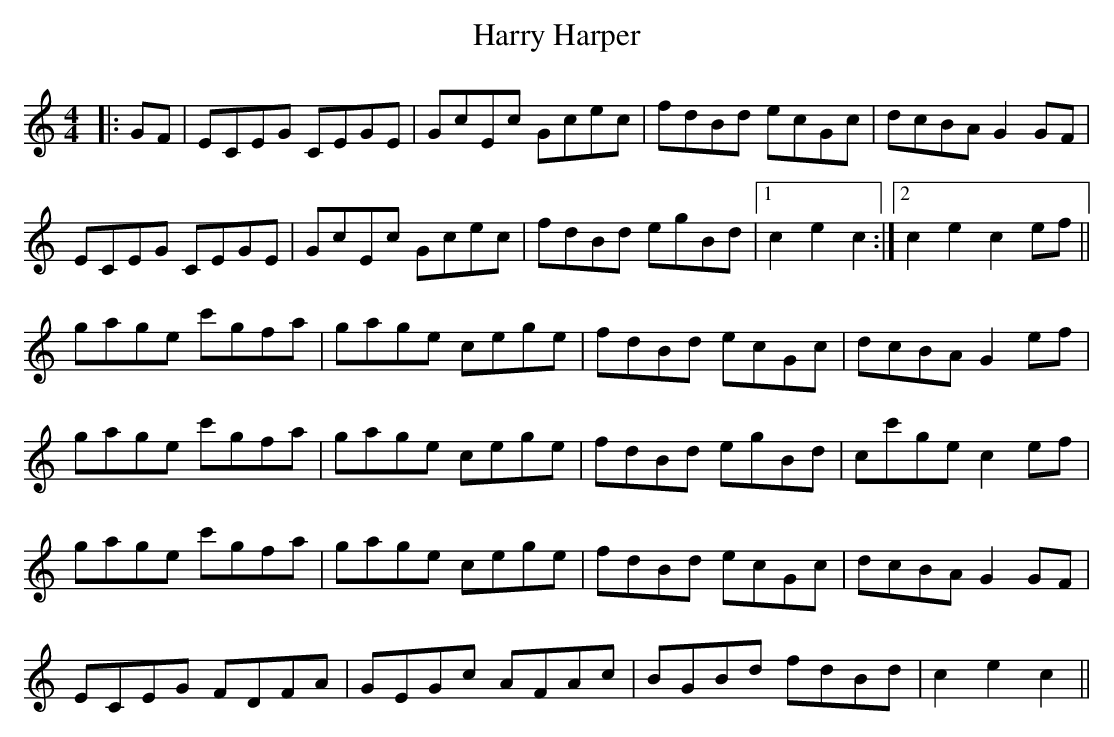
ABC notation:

X:1
T: Harry Harper
M: 4/4
L: 1/8
K: Cmaj
|:GF|ECEG CEGE|GcEc Gcec|fdBd ecGc|dcBA G2GF|
ECEG CEGE|GcEc Gcec|fdBd egBd|1 c2 e2 c2:|2 c2 e2 c2 ef||
gage c'gfa|gage cege|fdBd ecGc|dcBA G2 ef|
gage c'gfa|gage cege|fdBd egBd|cc'ge c2 ef|
gage c'gfa|gage cege|fdBd ecGc|dcBA G2 GF|
ECEG FDFA|GEGc AFAc|BGBd fdBd|c2 e2 c2||
